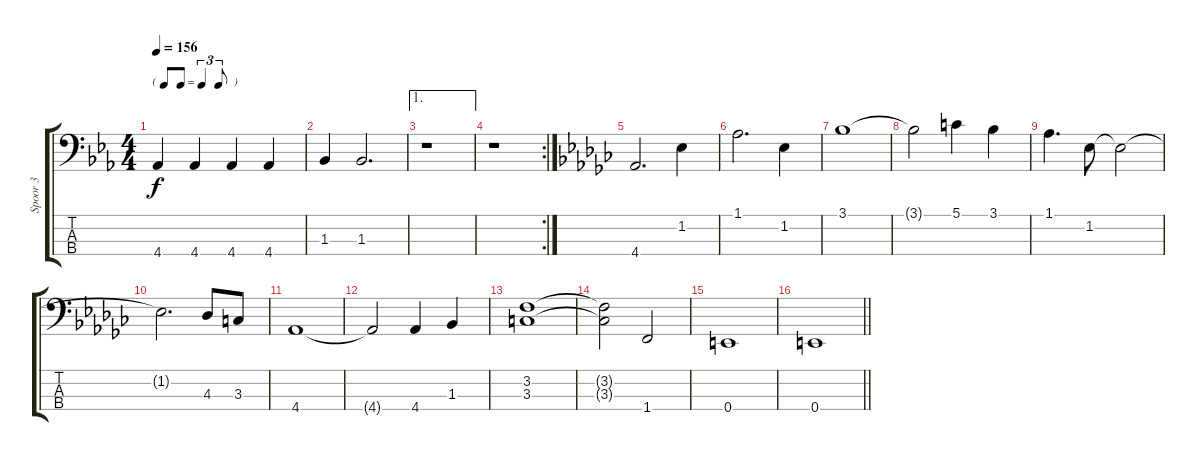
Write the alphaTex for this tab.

\track ("Spoor 3" "Spoor 3") {instrument electricbassfinger}
\staff {score tabs}
\tuning (G2 D2 A1 E1) {hide}
\ts (4 4)
\tf triplet8th
\tempo 156
\clef f4
\ks eb
4.4.4{dy f} 4.4.4 4.4.4 4.4.4 |
1.3.4 1.3.2{d} |
\ae 1
r.1 |
\rc 2
r.1 |
\ks gb
4.4.2{d} 1.2.4 |
1.1.2{d} 1.2.4 |
3.1.1 |
3.1{t}.2 5.1.4 3.1.4 |
1.1.4{d} 1.2.8 1.2{t}.2 |
1.2{t}.2{d} 4.3.8 3.3.8 |
4.4.1 |
4.4{t}.2 4.4.4 1.3.4 |
(3.2 3.3).1 |
(3.2{t} 3.3{t}).2 1.4.2 |
0.4.1 |
\barLineRight lightlight
0.4.1
